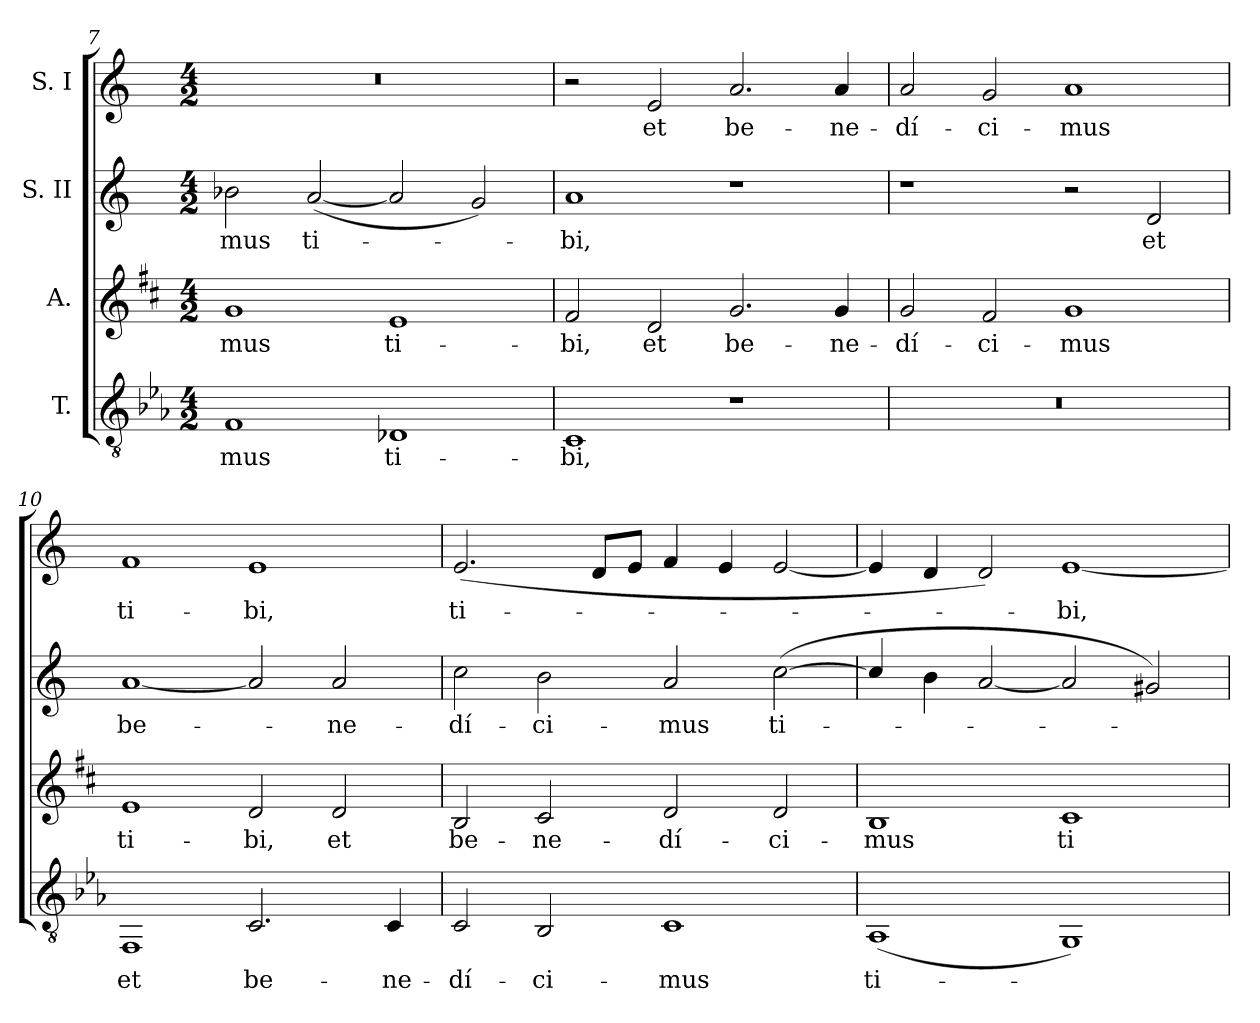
**kern	**text	**kern	**text	**kern	**text	**kern	**text
*part4	*part4	*part3	*part3	*part2	*part2	*part1	*part1
*staff4	*staff4	*staff3	*staff3	*staff2	*staff2	*staff1	*staff1
*I"T.	*	*I"A.	*	*I"S. II	*	*I"S. I	*
*clefGv2	*	*clefG2	*	*clefG2	*	*clefG2	*
*ITrd2c3	*	*ITrd1c2	*	*	*	*	*
*k[]	*	*k[]	*	*k[]	*	*k[]	*
*C:	*	*C:	*	*C:	*	*C:	*
*M4/2	*	*M4/2	*	*M4/2	*	*M4/2	*
=7	=7	=7	=7	=7	=7	=7	=7
!	!LO:LY:b:color=#000000	!	!	!	!	!	!
!	!	!	!LO:LY:b:color=#000000	!	!	!	!
!	!	!	!	!	!LO:LY:b:color=#000000	!LO:N:vis=1	!
1Di	-mus	1fi	-mus	2b-Xi\	-mus	0r	.
!	!	!	!	!	!LO:LY:b:color=#000000	!	!
.	.	.	.	([2ai/	ti-	.	.
!	!LO:LY:b:color=#000000	!	!	!	!	!	!
!	!	!	!LO:LY:b:color=#000000	!	!	!	!
1BB-Xi	ti-	1di	ti-	2ai/]	.	.	.
.	.	.	.	2gi/)	.	.	.
=8	=8	=8	=8	=8	=8	=8	=8
!	!LO:LY:b:color=#000000	!	!	!	!	!	!
!	!	!	!LO:LY:b:color=#000000	!	!	!	!
!	!	!	!	!	!LO:LY:b:color=#000000	!	!
1AAi	-bi,	2ei/	-bi,	1ai	-bi,	2r	.
!	!	!	!LO:LY:b:color=#000000	!	!	!	!
!	!	!	!	!	!	!	!LO:LY:b:color=#000000
.	.	2ci/	et	.	.	2ei/	et
!	!	!	!LO:LY:b:color=#000000	!	!	!	!
!	!	!	!	!	!	!	!LO:LY:b:color=#000000
1r	.	2.fi/	be-	1r	.	2.ai/	be-
!	!	!	!LO:LY:b:color=#000000	!	!	!	!
!	!	!	!	!	!	!	!LO:LY:b:color=#000000
.	.	4fi/	-ne-	.	.	4ai/	-ne-
!!LO:LB:g=z
=9	=9	=9	=9	=9	=9	=9	=9
!LO:N:vis=1	!	!	!	!	!	!	!
!	!	!	!LO:LY:b:color=#000000	!	!	!	!
!	!	!	!	!	!	!	!LO:LY:b:color=#000000
0r	.	2fi/	-dí-	1r	.	2ai/	-dí-
!	!	!	!LO:LY:b:color=#000000	!	!	!	!
!	!	!	!	!	!	!	!LO:LY:b:color=#000000
.	.	2ei/	-ci-	.	.	2gi/	-ci-
!	!	!	!LO:LY:b:color=#000000	!	!	!	!
!	!	!	!	!	!	!	!LO:LY:b:color=#000000
.	.	1fi	-mus	2r	.	1ai	-mus
!	!	!	!	!	!LO:LY:b:color=#000000	!	!
.	.	.	.	2di/	et	.	.
=10	=10	=10	=10	=10	=10	=10	=10
!	!LO:LY:b:color=#000000	!	!	!	!	!	!
!	!	!	!LO:LY:b:color=#000000	!	!	!	!
!	!	!	!	!	!LO:LY:b:color=#000000	!	!
!	!	!	!	!	!	!	!LO:LY:b:color=#000000
1DDi	et	1di	ti-	[1ai	be-	1fi	ti-
!	!LO:LY:b:color=#000000	!	!	!	!	!	!
!	!	!	!LO:LY:b:color=#000000	!	!	!	!
!	!	!	!	!	!	!	!LO:LY:b:color=#000000
2.AAi/	be-	2ci/	-bi,	2ai/]	.	1ei	-bi,
!	!	!	!LO:LY:b:color=#000000	!	!	!	!
!	!	!	!	!	!LO:LY:b:color=#000000	!	!
.	.	2ci/	et	2ai/	-ne-	.	.
!	!LO:LY:b:color=#000000	!	!	!	!	!	!
4AAi/	-ne-	.	.	.	.	.	.
=11	=11	=11	=11	=11	=11	=11	=11
!	!LO:LY:b:color=#000000	!	!	!	!	!	!
!	!	!	!LO:LY:b:color=#000000	!	!	!	!
!	!	!	!	!	!LO:LY:b:color=#000000	!	!
!	!	!	!	!	!	!	!LO:LY:b:color=#000000
2AAi/	-dí-	2Ai/	be-	2cci\	-dí-	(2.ei/	ti-
!	!LO:LY:b:color=#000000	!	!	!	!	!	!
!	!	!	!LO:LY:b:color=#000000	!	!	!	!
!	!	!	!	!	!LO:LY:b:color=#000000	!	!
2GGi/	-ci-	2Bi/	-ne-	2bi\	-ci-	.	.
.	.	.	.	.	.	8di/L	.
.	.	.	.	.	.	8ei/J	.
!	!LO:LY:b:color=#000000	!	!	!	!	!	!
!	!	!	!LO:LY:b:color=#000000	!	!	!	!
!	!	!	!	!	!LO:LY:b:color=#000000	!	!
1AAi	-mus	2ci/	-dí-	2ai/	-mus	4fi/	.
.	.	.	.	.	.	4ei/	.
!	!	!	!LO:LY:b:color=#000000	!	!	!	!
!	!	!	!	!	!LO:LY:b:color=#000000	!	!
.	.	2ci/	-ci-	([2cci\	ti-	[2ei/	.
=12	=12	=12	=12	=12	=12	=12	=12
!	!LO:LY:b:color=#000000	!	!	!	!	!	!
!	!	!	!LO:LY:b:color=#000000	!	!	!	!
(1FFi	ti-	1Ai	-mus	4cci/]	.	4ei/]	.
.	.	.	.	4bi\	.	4di/	.
.	.	.	.	[2ai/	.	2di/)	.
!	!	!	!LO:LY:b:color=#000000	!	!	!	!
!	!	!	!	!	!	!	!LO:LY:b:color=#000000
1EEi)	.	1Bi	ti-	2ai/]	.	[1ei	bi,
.	.	.	.	2g#Xi/)	.	.	.
=	=	=	=	=	=	=	=
*-	*-	*-	*-	*-	*-	*-	*-
